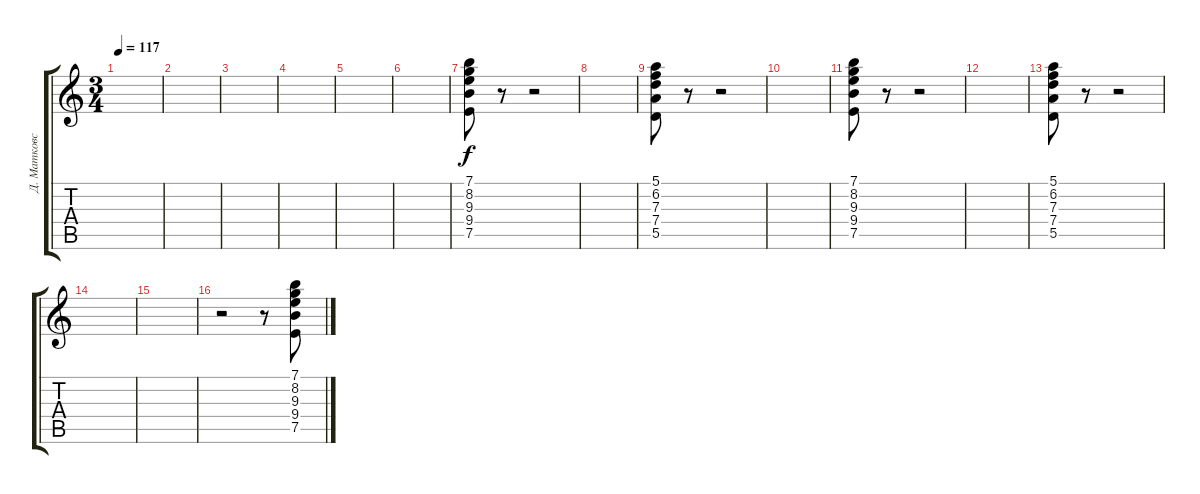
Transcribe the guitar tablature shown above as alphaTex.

\track ("Д. Матковский" "Д. Матковс") {instrument electricguitarjazz}
\staff {score tabs}
\tuning (E4 B3 G3 D3 A2 E2) {hide}
\ts (3 4)
\tempo 117
\clef g2
\ks c
|
|
|
|
|
|
(7.1 8.2 9.3 9.4 7.5).8 r.8 r.2 |
|
(5.1 6.2 7.3 7.4 5.5).8 r.8 r.2 |
|
(7.1 8.2 9.3 9.4 7.5).8 r.8 r.2 |
|
(5.1 6.2 7.3 7.4 5.5).8 r.8 r.2 |
|
|
r.2 r.8 (7.1 8.2 9.3 9.4 7.5).8
